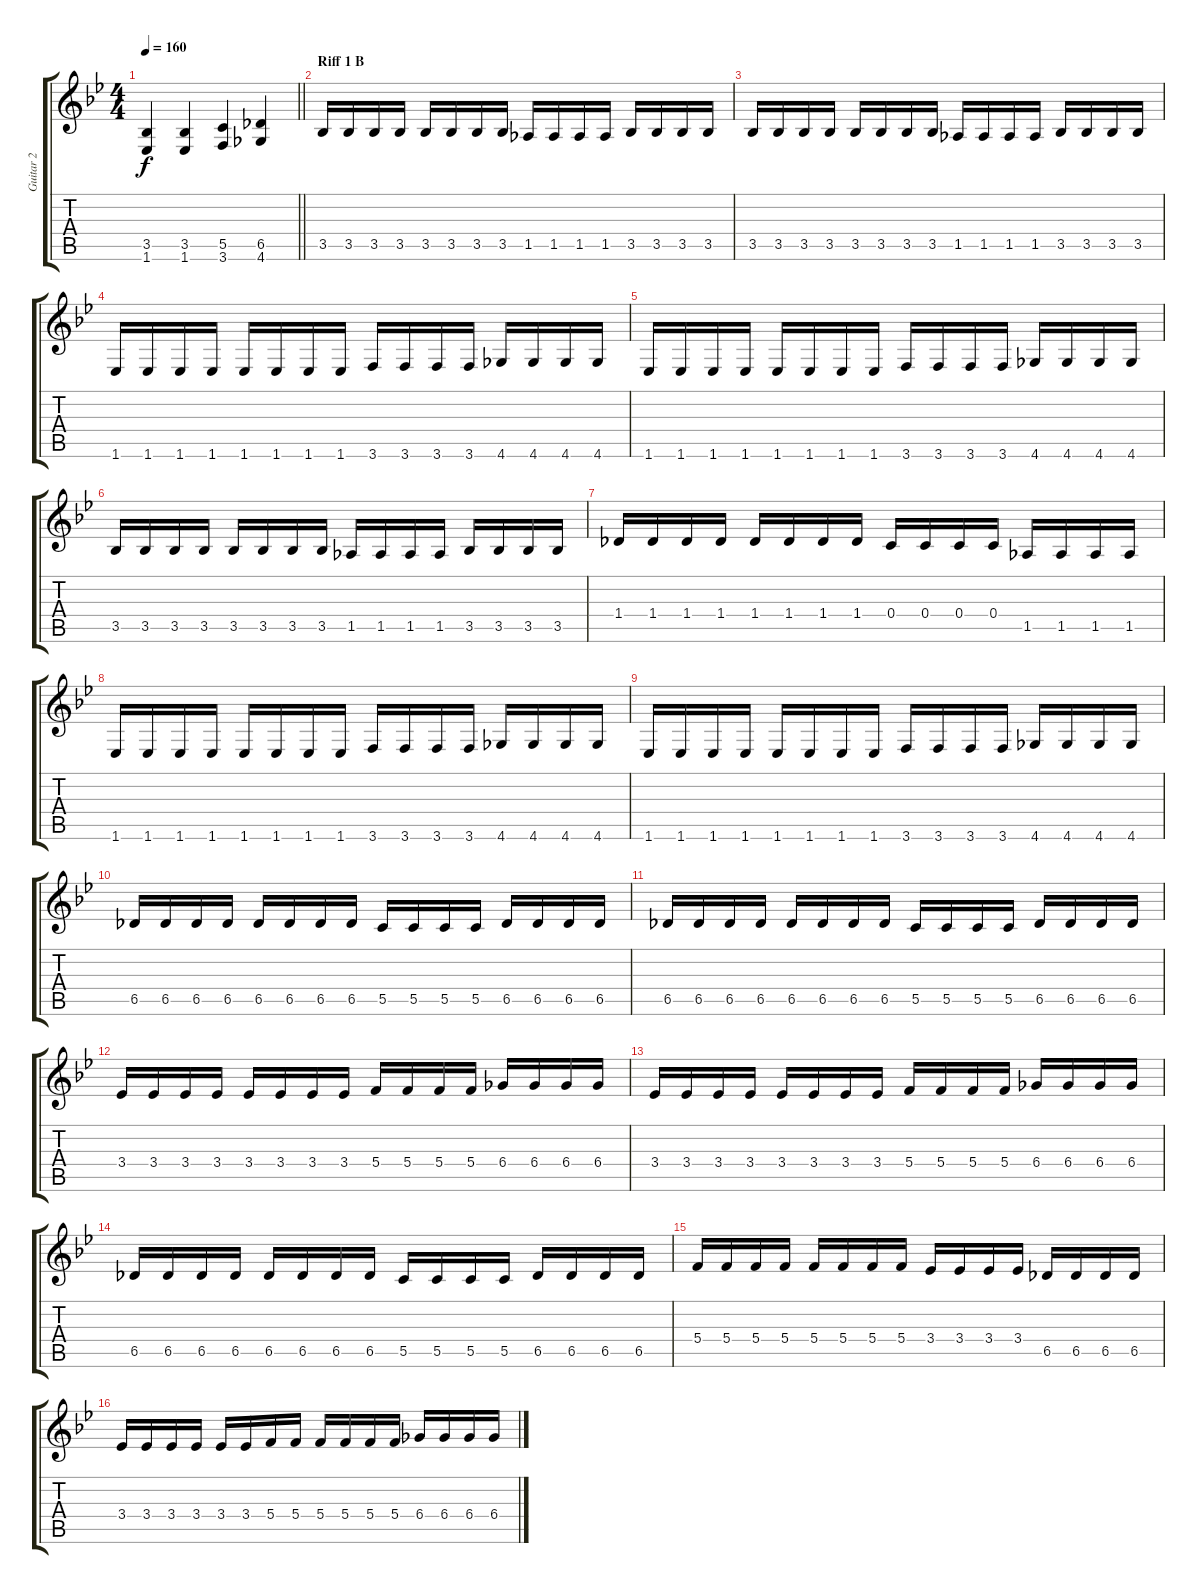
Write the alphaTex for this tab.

\track ("Guitar 2" "Guitar 2") {instrument distortionguitar}
\staff {score tabs}
\tuning (D4 A3 F3 C3 G2 D2) {hide}
\ts (4 4)
\tempo 160
\clef g2
\barLineRight lightlight
\ks bb
(3.5 1.6).4{dy f} (3.5 1.6).4 (5.5 3.6).4 (6.5 4.6).4 |
\section ("" "Riff 1 B")
3.5.16 3.5.16 3.5.16 3.5.16 3.5.16 3.5.16 3.5.16 3.5.16 1.5.16 1.5.16 1.5.16 1.5.16 3.5.16 3.5.16 3.5.16 3.5.16 |
3.5.16 3.5.16 3.5.16 3.5.16 3.5.16 3.5.16 3.5.16 3.5.16 1.5.16 1.5.16 1.5.16 1.5.16 3.5.16 3.5.16 3.5.16 3.5.16 |
1.6.16 1.6.16 1.6.16 1.6.16 1.6.16 1.6.16 1.6.16 1.6.16 3.6.16 3.6.16 3.6.16 3.6.16 4.6.16 4.6.16 4.6.16 4.6.16 |
1.6.16 1.6.16 1.6.16 1.6.16 1.6.16 1.6.16 1.6.16 1.6.16 3.6.16 3.6.16 3.6.16 3.6.16 4.6.16 4.6.16 4.6.16 4.6.16 |
3.5.16 3.5.16 3.5.16 3.5.16 3.5.16 3.5.16 3.5.16 3.5.16 1.5.16 1.5.16 1.5.16 1.5.16 3.5.16 3.5.16 3.5.16 3.5.16 |
1.4.16 1.4.16 1.4.16 1.4.16 1.4.16 1.4.16 1.4.16 1.4.16 0.4.16 0.4.16 0.4.16 0.4.16 1.5.16 1.5.16 1.5.16 1.5.16 |
1.6.16 1.6.16 1.6.16 1.6.16 1.6.16 1.6.16 1.6.16 1.6.16 3.6.16 3.6.16 3.6.16 3.6.16 4.6.16 4.6.16 4.6.16 4.6.16 |
1.6.16 1.6.16 1.6.16 1.6.16 1.6.16 1.6.16 1.6.16 1.6.16 3.6.16 3.6.16 3.6.16 3.6.16 4.6.16 4.6.16 4.6.16 4.6.16 |
6.5.16 6.5.16 6.5.16 6.5.16 6.5.16 6.5.16 6.5.16 6.5.16 5.5.16 5.5.16 5.5.16 5.5.16 6.5.16 6.5.16 6.5.16 6.5.16 |
6.5.16 6.5.16 6.5.16 6.5.16 6.5.16 6.5.16 6.5.16 6.5.16 5.5.16 5.5.16 5.5.16 5.5.16 6.5.16 6.5.16 6.5.16 6.5.16 |
3.4.16 3.4.16 3.4.16 3.4.16 3.4.16 3.4.16 3.4.16 3.4.16 5.4.16 5.4.16 5.4.16 5.4.16 6.4.16 6.4.16 6.4.16 6.4.16 |
3.4.16 3.4.16 3.4.16 3.4.16 3.4.16 3.4.16 3.4.16 3.4.16 5.4.16 5.4.16 5.4.16 5.4.16 6.4.16 6.4.16 6.4.16 6.4.16 |
6.5.16 6.5.16 6.5.16 6.5.16 6.5.16 6.5.16 6.5.16 6.5.16 5.5.16 5.5.16 5.5.16 5.5.16 6.5.16 6.5.16 6.5.16 6.5.16 |
5.4.16 5.4.16 5.4.16 5.4.16 5.4.16 5.4.16 5.4.16 5.4.16 3.4.16 3.4.16 3.4.16 3.4.16 6.5.16 6.5.16 6.5.16 6.5.16 |
3.4.16 3.4.16 3.4.16 3.4.16 3.4.16 3.4.16 5.4.16 5.4.16 5.4.16 5.4.16 5.4.16 5.4.16 6.4.16 6.4.16 6.4.16 6.4.16
